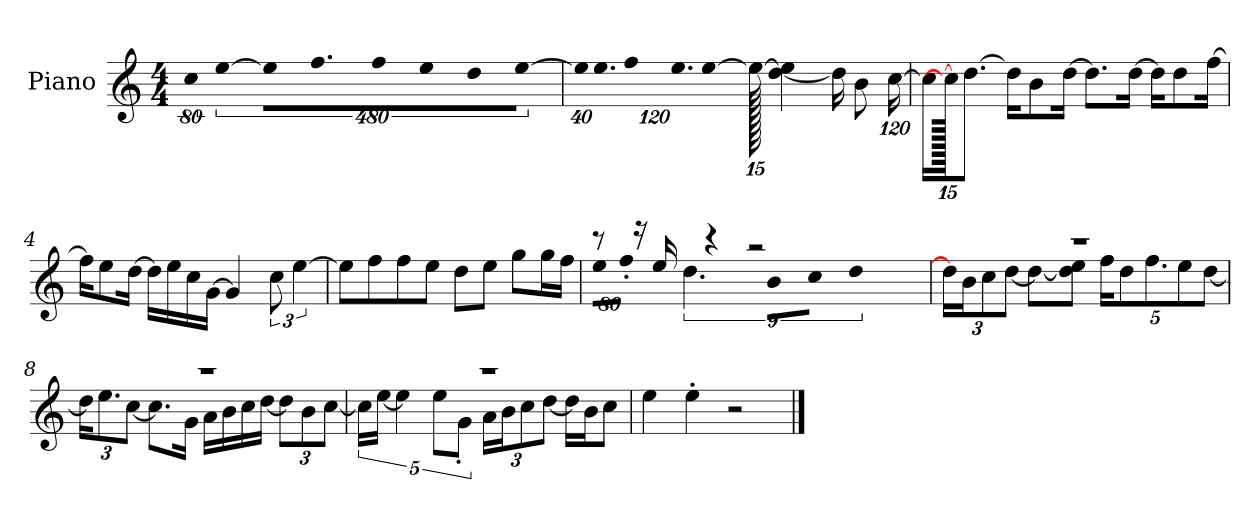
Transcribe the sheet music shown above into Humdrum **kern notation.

**kern
*part1
*staff1
*I"Piano
*I'P-no
*clefG2
*k[]
*M4/4
*MM90
=1
!LO:N:vis=8
640%71cc\
!LO:N:vis=4
[1920%427ee\
!LO:N:vis=16
1920%107ee\KL]
9.ff\
!LO:N:vis=8
640%71ff\
!LO:N:vis=8
640%71ee\
!LO:N:vis=8
640%71dd\
!LO:N:vis=8
[640%71ee\J
=2
*Xbrackettup
!LO:N:vis=32
640%23ee\KLL]
!LO:N:vis=16.
960%103ee\J
!LO:N:vis=8
960%137ff\
!LO:N:vis=16.
960%103ee\L
[384%41ee\J
1920ee\_
[4dd\ 4ee\]
16dd\KL]
8b\
[1920%119cc\Jk
=3
16cc\KL]
1920cc\_
[8.dd\J
16dd\KL]
8b\
[16dd\Jk
8.dd\L]
[16dd\Jk
16dd\KL]
8dd\
[16ff\Jk
=4
16ff\KL]
8ee\
[16dd\Jk
16dd\LL]
16ee\
16cc\
[16g\JJ
4g/]
*brackettup
12cc\
[6ee\
!!LO:LB:g=z
=5
8ee\L]
8ff\
8ff\
8ee\J
8dd\L
8ee\J
8gg\L
16gg\L
16ff\JJ
=6
*^
!	!LO:N:vis=8
8r	640%71ee\L
!	!LO:N:vis=8
.	640%71ff'\J
16r	.
16ee/	.
.	9%2.dd\
4r	.
2r	.
!	!LO:N:vis=8
.	640%71b\L
!	!LO:N:vis=8
.	640%71cc\J
!	!LO:N:vis=4
.	[1920%427dd\
.	1920ryy
=7	=7
*	*Xbrackettup
1r	24dd\LL]
.	24b\J
.	12cc\
.	[12dd\J
.	8dd\L_
.	8dd\] 8ee\J
.	20ff\KL
.	10dd\
.	10.ff\
.	10ee\
.	[10dd\J
!!LO:LB:g=z	!!
=8	=8
1r	24dd\KL]
.	12.ee\
.	[12cc\J
.	8.cc\L]
.	16g\Jk
.	16a\LL
.	16b\
.	16cc\
.	[16dd\JJ
.	12dd\L]
.	12b\
.	[12cc\J
=9	=9
*	*brackettup
1r	20cc\LL]
.	[20ee\JJ
.	5ee\]
.	10ee\L
.	10g'\J
*	*Xbrackettup
.	24a\LL
.	24b\J
.	12cc\
.	[12dd\J
.	16dd\LL]
.	16b\J
.	8cc\J
*v	*v
=10
4ee\
4ee'\
2r
==
*-
